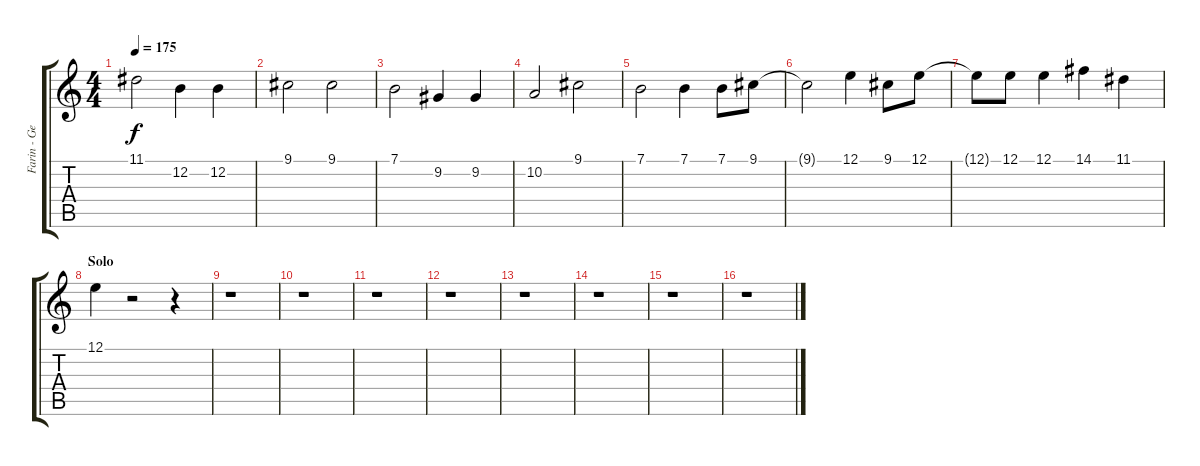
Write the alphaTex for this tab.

\track ("Farin - Gesang" "Farin - Ge") {instrument tenorsax}
\staff {score tabs}
\tuning (E4 B3 G3 D3 A2 E2) {hide}
\ts (4 4)
\tempo 175
\clef g2
\ks c
11.1.2{dy f} 12.2.4 12.2.4 |
9.1.2 9.1.2 |
7.1.2 9.2.4 9.2.4 |
10.2.2 9.1.2 |
7.1.2 7.1.4 7.1.8 9.1.8 |
9.1{t}.2 12.1.4 9.1.8 12.1.8 |
12.1{t}.8 12.1.8 12.1.4 14.1.4 11.1.4 |
\section ("" "Solo")
12.1.4 r.2 r.4 |
r.1 |
r.1 |
r.1 |
r.1 |
r.1 |
r.1 |
r.1 |
r.1
